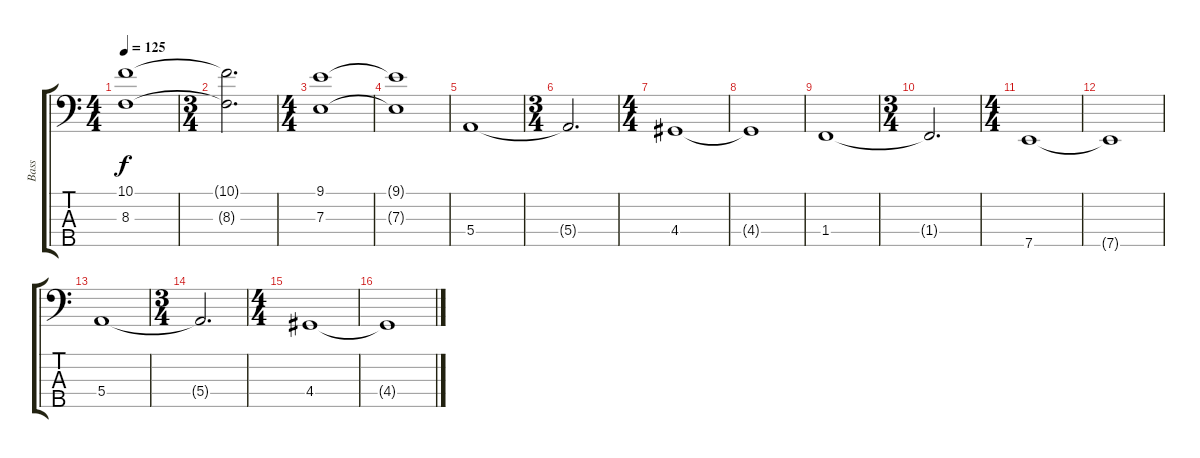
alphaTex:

\track ("Bass" "Bass") {instrument electricbassfinger}
\staff {score tabs}
\tuning (G2 D2 A1 E1 A0) {hide}
\ts (4 4)
\tempo 125
\clef f4
\ks c
(10.1 8.3).1{dy f} |
\ts (3 4)
(10.1{t} 8.3{t}).2{d} |
\ts (4 4)
(9.1 7.3).1 |
(9.1{t} 7.3{t}).1 |
5.4.1 |
\ts (3 4)
5.4{t}.2{d} |
\ts (4 4)
4.4.1 |
4.4{t}.1 |
1.4.1 |
\ts (3 4)
1.4{t}.2{d} |
\ts (4 4)
7.5.1 |
7.5{t}.1 |
5.4.1 |
\ts (3 4)
5.4{t}.2{d} |
\ts (4 4)
4.4.1 |
4.4{t}.1
